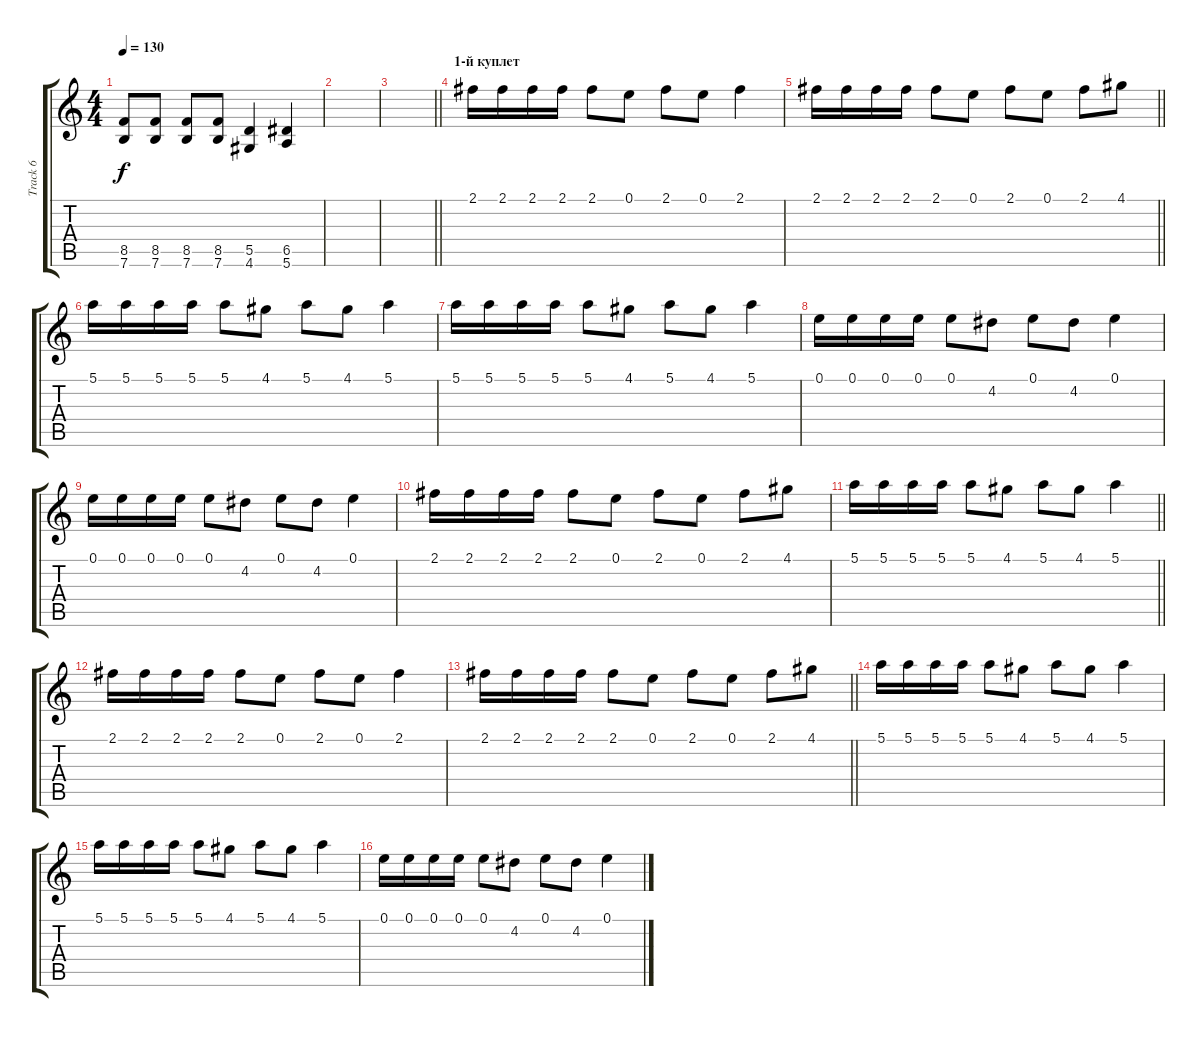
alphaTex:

\track ("Track 6" "Track 6") {instrument electricguitarmuted}
\staff {score tabs}
\tuning (E4 B3 G3 D3 A2 E2) {hide}
\ts (4 4)
\tempo 130
\clef g2
\ks c
(8.5 7.6).8{dy f} (8.5 7.6).8 (8.5 7.6).8 (8.5 7.6).8 (5.5 4.6).4 (6.5 5.6).4 |
|
\barLineRight lightlight
|
\section ("" "1-й куплет")
2.1.16 2.1.16 2.1.16 2.1.16 2.1.8 0.1.8 2.1.8 0.1.8 2.1.4 |
\barLineRight lightlight
2.1.16 2.1.16 2.1.16 2.1.16 2.1.8 0.1.8 2.1.8 0.1.8 2.1.8 4.1.8 |
5.1.16 5.1.16 5.1.16 5.1.16 5.1.8 4.1.8 5.1.8 4.1.8 5.1.4 |
5.1.16 5.1.16 5.1.16 5.1.16 5.1.8 4.1.8 5.1.8 4.1.8 5.1.4 |
0.1.16 0.1.16 0.1.16 0.1.16 0.1.8 4.2.8 0.1.8 4.2.8 0.1.4 |
0.1.16 0.1.16 0.1.16 0.1.16 0.1.8 4.2.8 0.1.8 4.2.8 0.1.4 |
2.1.16 2.1.16 2.1.16 2.1.16 2.1.8 0.1.8 2.1.8 0.1.8 2.1.8 4.1.8 |
\barLineRight lightlight
5.1.16 5.1.16 5.1.16 5.1.16 5.1.8 4.1.8 5.1.8 4.1.8 5.1.4 |
2.1.16 2.1.16 2.1.16 2.1.16 2.1.8 0.1.8 2.1.8 0.1.8 2.1.4 |
\barLineRight lightlight
2.1.16 2.1.16 2.1.16 2.1.16 2.1.8 0.1.8 2.1.8 0.1.8 2.1.8 4.1.8 |
5.1.16 5.1.16 5.1.16 5.1.16 5.1.8 4.1.8 5.1.8 4.1.8 5.1.4 |
5.1.16 5.1.16 5.1.16 5.1.16 5.1.8 4.1.8 5.1.8 4.1.8 5.1.4 |
0.1.16 0.1.16 0.1.16 0.1.16 0.1.8 4.2.8 0.1.8 4.2.8 0.1.4
